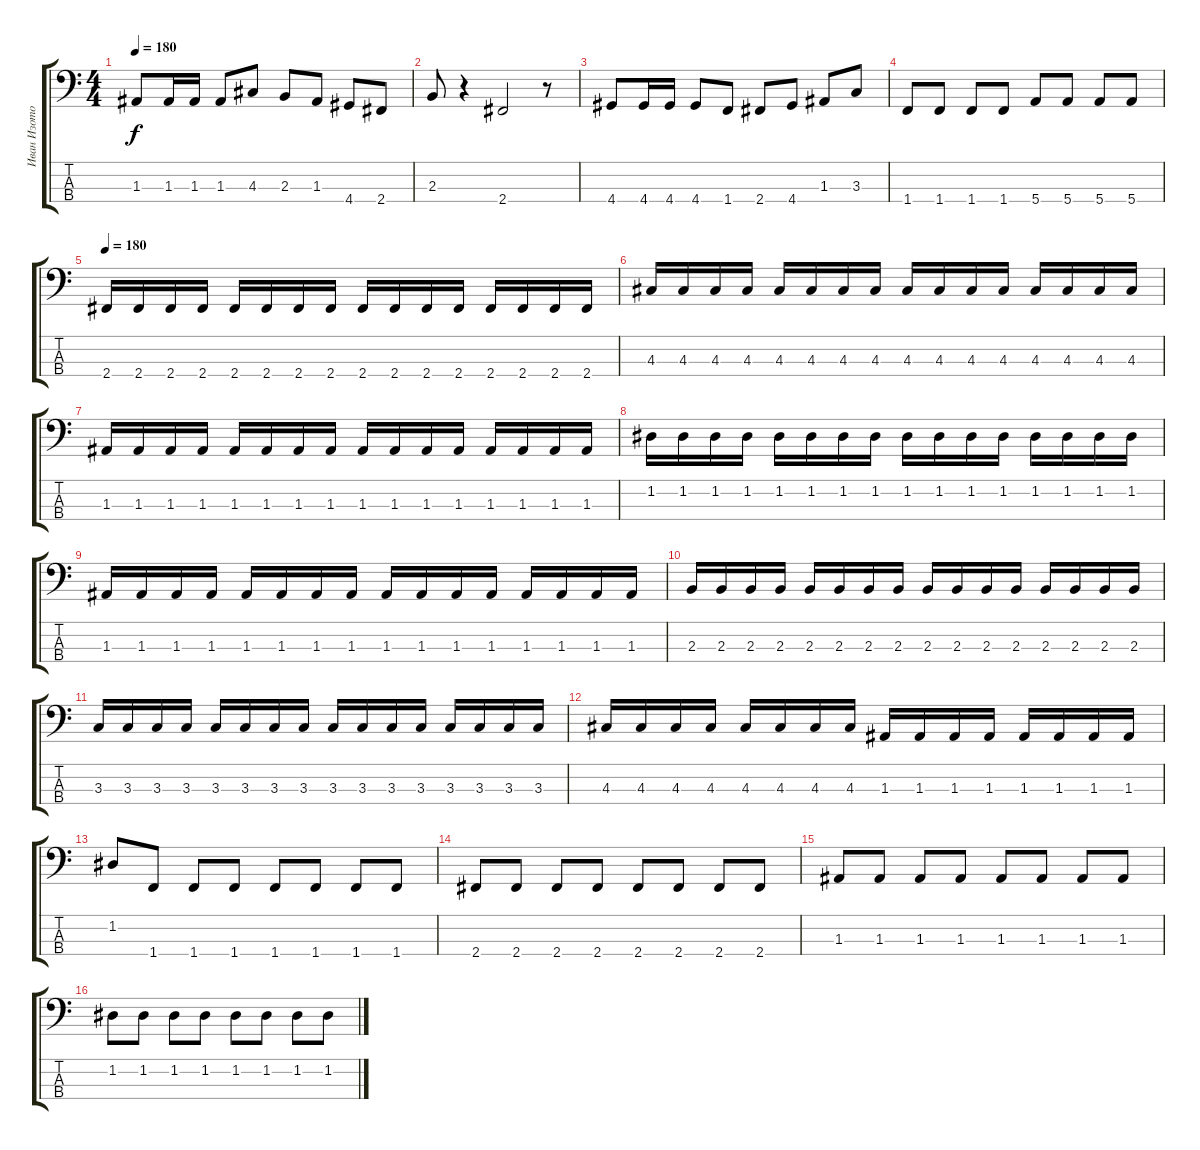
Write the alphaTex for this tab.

\track ("Иван Изотов" "Иван Изото") {instrument electricbasspick}
\staff {score tabs}
\tuning (G2 D2 A1 E1) {hide}
\ts (4 4)
\tempo 180
\clef f4
\ks c
1.3.8{dy f} 1.3.16 1.3.16 1.3.8 4.3.8 2.3.8 1.3.8 4.4.8 2.4.8 |
2.3.8 r.4 2.4.2 r.8 |
4.4.8 4.4.16 4.4.16 4.4.8 1.4.8 2.4.8 4.4.8 1.3.8 3.3.8 |
1.4.8 1.4.8 1.4.8 1.4.8 5.4.8 5.4.8 5.4.8 5.4.8 |
\tempo 180
2.4.16 2.4.16 2.4.16 2.4.16 2.4.16 2.4.16 2.4.16 2.4.16 2.4.16 2.4.16 2.4.16 2.4.16 2.4.16 2.4.16 2.4.16 2.4.16 |
4.3.16 4.3.16 4.3.16 4.3.16 4.3.16 4.3.16 4.3.16 4.3.16 4.3.16 4.3.16 4.3.16 4.3.16 4.3.16 4.3.16 4.3.16 4.3.16 |
1.3.16 1.3.16 1.3.16 1.3.16 1.3.16 1.3.16 1.3.16 1.3.16 1.3.16 1.3.16 1.3.16 1.3.16 1.3.16 1.3.16 1.3.16 1.3.16 |
1.2.16 1.2.16 1.2.16 1.2.16 1.2.16 1.2.16 1.2.16 1.2.16 1.2.16 1.2.16 1.2.16 1.2.16 1.2.16 1.2.16 1.2.16 1.2.16 |
1.3.16 1.3.16 1.3.16 1.3.16 1.3.16 1.3.16 1.3.16 1.3.16 1.3.16 1.3.16 1.3.16 1.3.16 1.3.16 1.3.16 1.3.16 1.3.16 |
2.3.16 2.3.16 2.3.16 2.3.16 2.3.16 2.3.16 2.3.16 2.3.16 2.3.16 2.3.16 2.3.16 2.3.16 2.3.16 2.3.16 2.3.16 2.3.16 |
3.3.16 3.3.16 3.3.16 3.3.16 3.3.16 3.3.16 3.3.16 3.3.16 3.3.16 3.3.16 3.3.16 3.3.16 3.3.16 3.3.16 3.3.16 3.3.16 |
4.3.16 4.3.16 4.3.16 4.3.16 4.3.16 4.3.16 4.3.16 4.3.16 1.3.16 1.3.16 1.3.16 1.3.16 1.3.16 1.3.16 1.3.16 1.3.16 |
1.2.8 1.4.8 1.4.8 1.4.8 1.4.8 1.4.8 1.4.8 1.4.8 |
2.4.8 2.4.8 2.4.8 2.4.8 2.4.8 2.4.8 2.4.8 2.4.8 |
1.3.8 1.3.8 1.3.8 1.3.8 1.3.8 1.3.8 1.3.8 1.3.8 |
1.2.8 1.2.8 1.2.8 1.2.8 1.2.8 1.2.8 1.2.8 1.2.8
